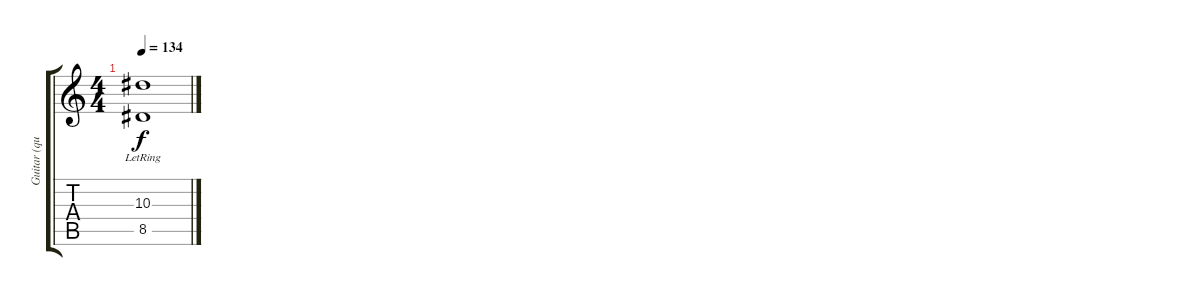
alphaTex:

\track ("Guitar (quiet part) R" "Guitar (qu") {instrument acousticguitarsteel}
\staff {score tabs}
\tuning (D4 A3 F3 C3 G2 C2) {hide}
\ts (4 4)
\tempo 134
\clef g2
\ks c
(10.3 8.5{lr}).1{dy f}
